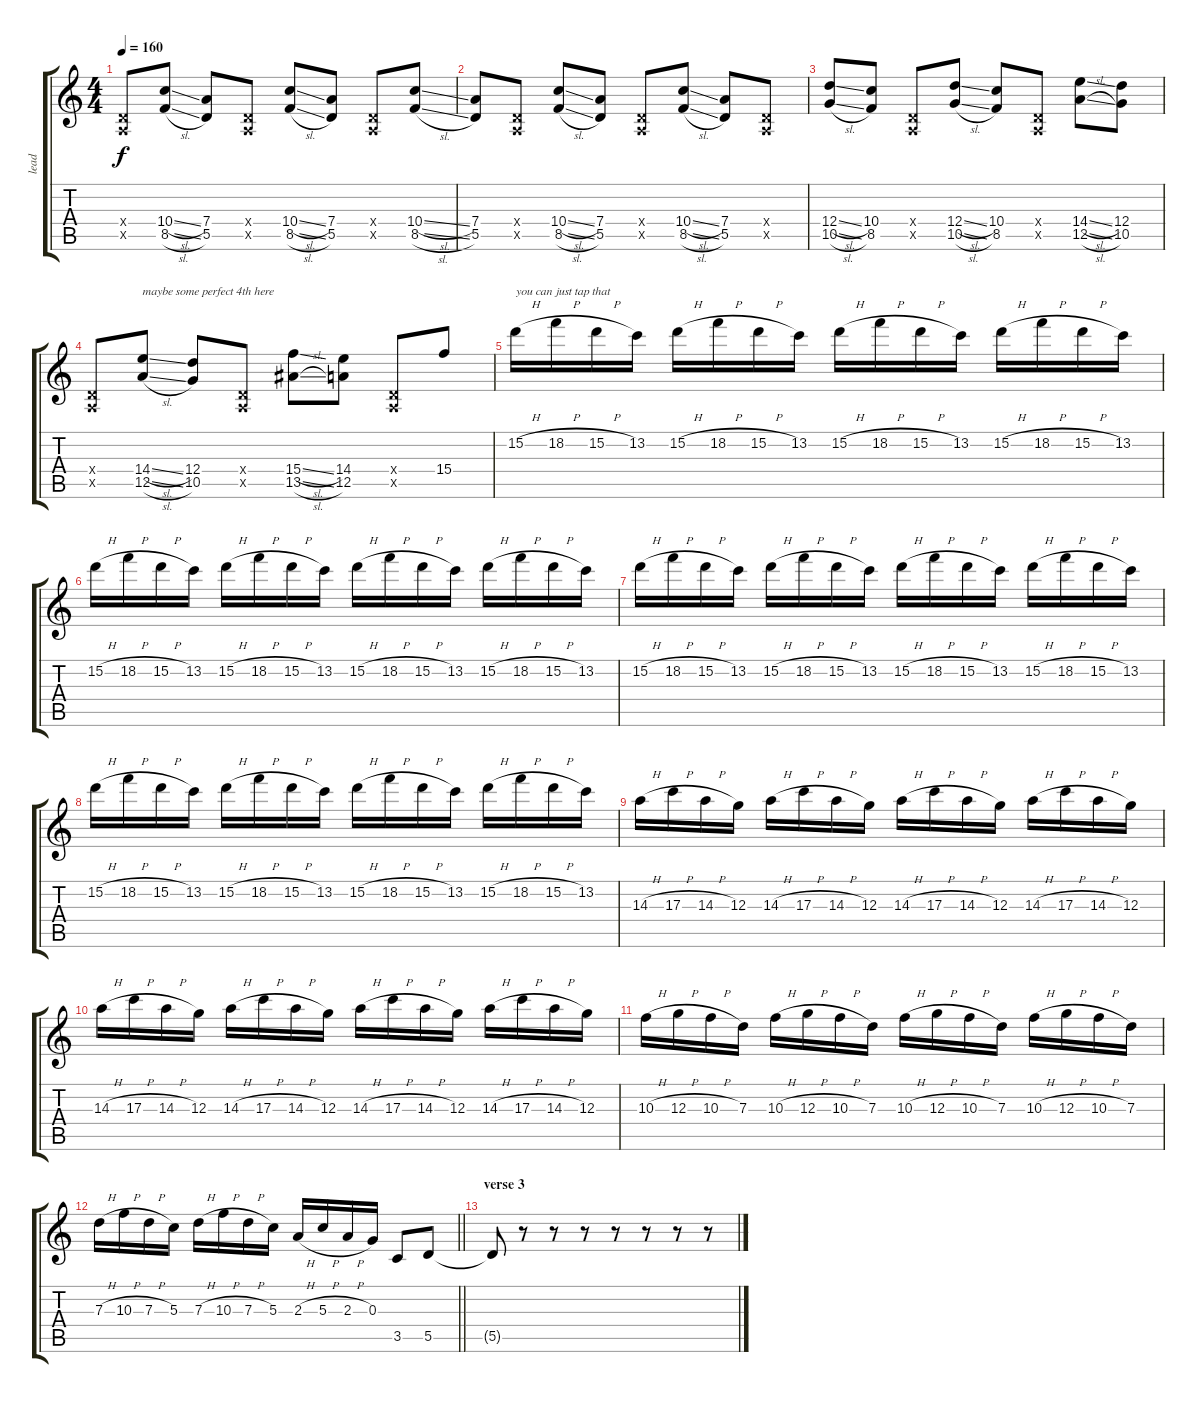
\track ("lead" "lead") {instrument overdrivenguitar}
\staff {score tabs}
\tuning (E4 B3 G3 D3 A2 E2) {hide}
\ts (4 4)
\tempo 160
\clef g2
\ks c
(0.4{x} 0.5{x}).8{dy f} (10.4{sl} 8.5{sl}).8 (7.4 5.5).8 (0.4{x} 0.5{x}).8 (10.4{sl} 8.5{sl}).8 (7.4 5.5).8 (0.4{x} 0.5{x}).8 (10.4{sl} 8.5{sl}).8 |
(7.4 5.5).8 (0.4{x} 0.5{x}).8 (10.4{sl} 8.5{sl}).8 (7.4 5.5).8 (0.4{x} 0.5{x}).8 (10.4{sl} 8.5{sl}).8 (7.4 5.5).8 (0.4{x} 0.5{x}).8 |
(12.4{sl} 10.5{sl}).8 (10.4 8.5).8 (0.4{x} 0.5{x}).8 (12.4{sl} 10.5{sl}).8 (10.4 8.5).8 (0.4{x} 0.5{x}).8 (14.4{sl} 12.5{sl}).8 (12.4 10.5).8 |
(0.4{x} 0.5{x}).8 (14.4{sl} 12.5{sl}).8{txt "maybe some perfect 4th here"} (12.4 10.5).8 (0.4{x} 0.5{x}).8 (15.4{sl} 13.5{sl}).8 (14.4 12.5).8 (0.4{x} 0.5{x}).8 15.4.8 |
15.2{h}.16{txt "you can just tap that"} 18.2{h}.16 15.2{h}.16 13.2.16 15.2{h}.16 18.2{h}.16 15.2{h}.16 13.2.16 15.2{h}.16 18.2{h}.16 15.2{h}.16 13.2.16 15.2{h}.16 18.2{h}.16 15.2{h}.16 13.2.16 |
15.2{h}.16 18.2{h}.16 15.2{h}.16 13.2.16 15.2{h}.16 18.2{h}.16 15.2{h}.16 13.2.16 15.2{h}.16 18.2{h}.16 15.2{h}.16 13.2.16 15.2{h}.16 18.2{h}.16 15.2{h}.16 13.2.16 |
15.2{h}.16 18.2{h}.16 15.2{h}.16 13.2.16 15.2{h}.16 18.2{h}.16 15.2{h}.16 13.2.16 15.2{h}.16 18.2{h}.16 15.2{h}.16 13.2.16 15.2{h}.16 18.2{h}.16 15.2{h}.16 13.2.16 |
15.2{h}.16 18.2{h}.16 15.2{h}.16 13.2.16 15.2{h}.16 18.2{h}.16 15.2{h}.16 13.2.16 15.2{h}.16 18.2{h}.16 15.2{h}.16 13.2.16 15.2{h}.16 18.2{h}.16 15.2{h}.16 13.2.16 |
14.3{h}.16 17.3{h}.16 14.3{h}.16 12.3.16 14.3{h}.16 17.3{h}.16 14.3{h}.16 12.3.16 14.3{h}.16 17.3{h}.16 14.3{h}.16 12.3.16 14.3{h}.16 17.3{h}.16 14.3{h}.16 12.3.16 |
14.3{h}.16 17.3{h}.16 14.3{h}.16 12.3.16 14.3{h}.16 17.3{h}.16 14.3{h}.16 12.3.16 14.3{h}.16 17.3{h}.16 14.3{h}.16 12.3.16 14.3{h}.16 17.3{h}.16 14.3{h}.16 12.3.16 |
10.3{h}.16 12.3{h}.16 10.3{h}.16 7.3.16 10.3{h}.16 12.3{h}.16 10.3{h}.16 7.3.16 10.3{h}.16 12.3{h}.16 10.3{h}.16 7.3.16 10.3{h}.16 12.3{h}.16 10.3{h}.16 7.3.16 |
\barLineRight lightlight
7.3{h}.16 10.3{h}.16 7.3{h}.16 5.3.16 7.3{h}.16 10.3{h}.16 7.3{h}.16 5.3.16 2.3{h}.16 5.3{h}.16 2.3{h}.16 0.3.16 3.5.8 5.5.8 |
\section ("" "verse 3")
5.5{t}.8 r.8 r.8 r.8 r.8 r.8 r.8 r.8
